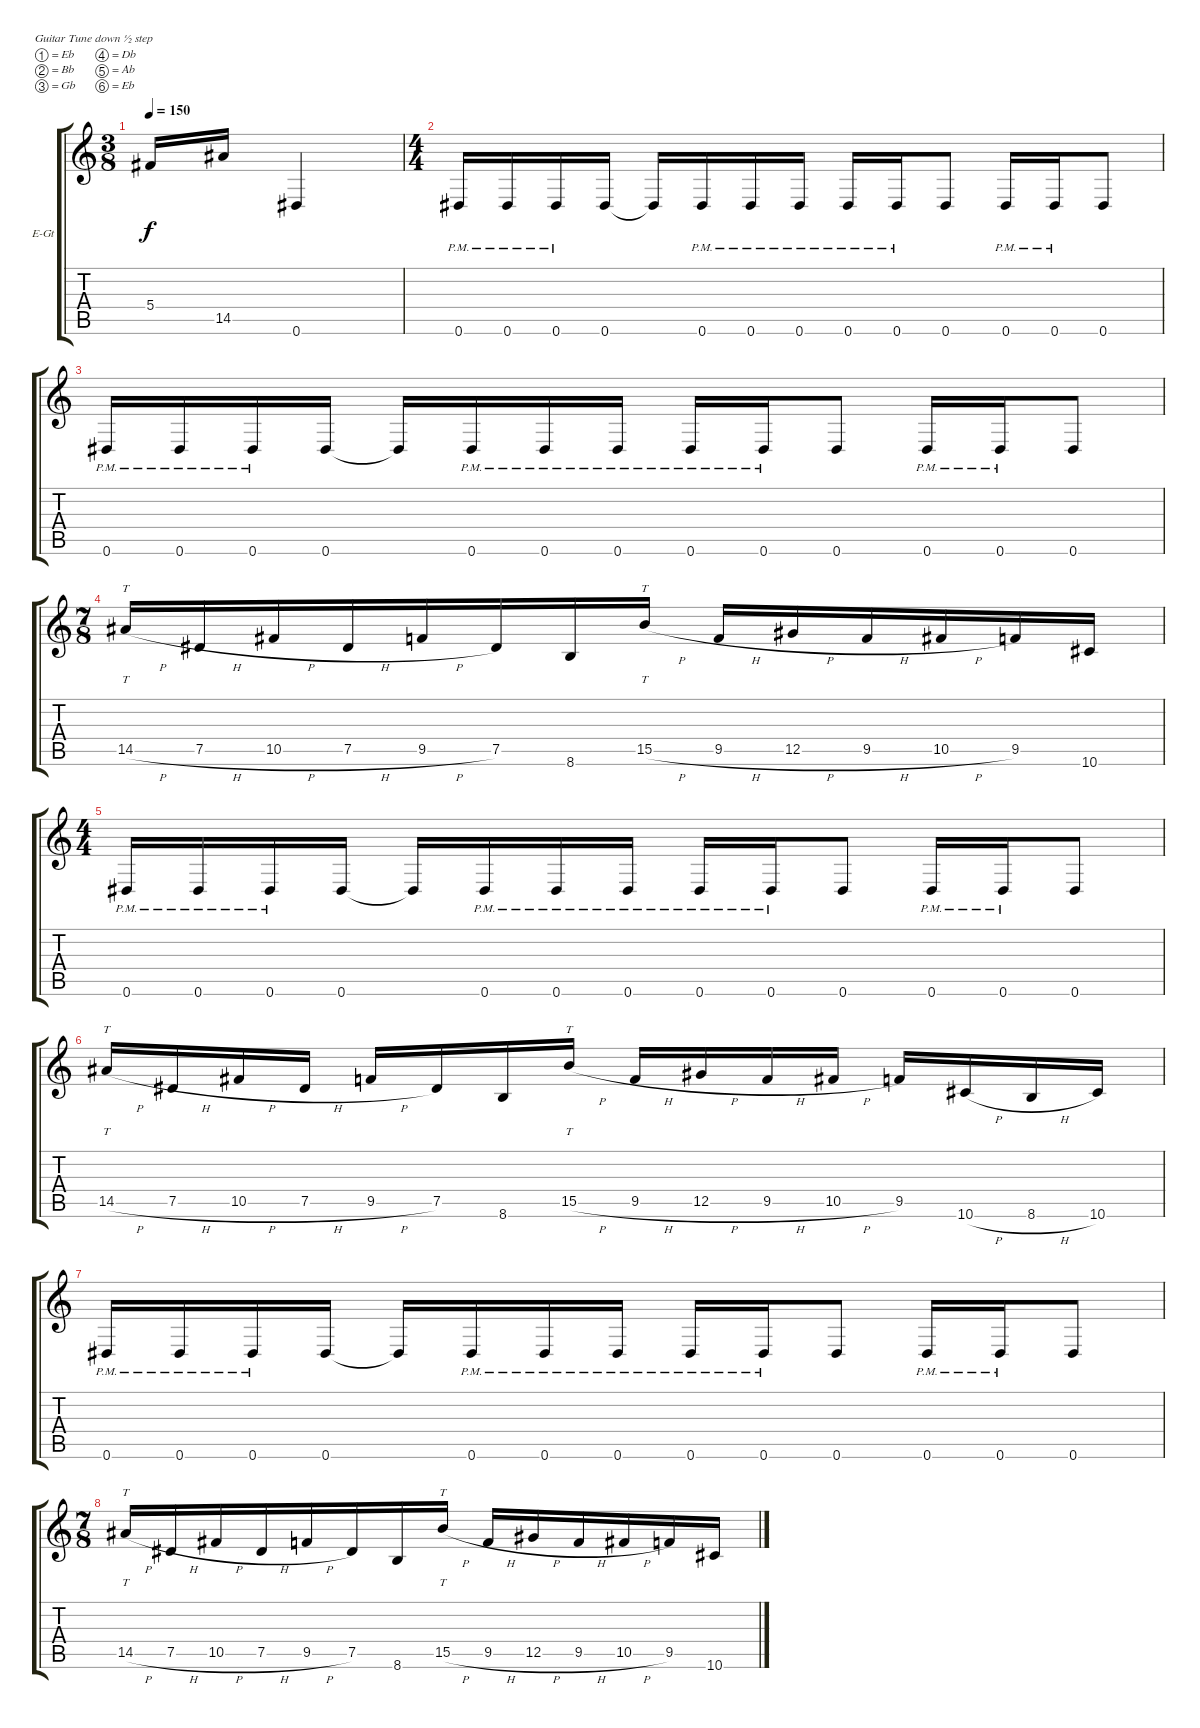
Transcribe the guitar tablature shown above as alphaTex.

\defaultSystemsLayout 4
\bracketExtendMode groupsimilarinstruments
\firstSystemTrackNameOrientation horizontal
\otherSystemsTrackNameOrientation horizontal
\track ("Luke Hoskin" "E-Gt") {instrument distortionguitar}
\staff {score tabs}
\tuning (Eb4 Bb3 Gb3 Db3 Ab2 Eb2)
\ts (3 8)
\tempo 150
\clef g2
\ks c
5.4.16{dy f} 14.5.16 0.6.4 |
\ts (4 4)
0.6{pm}.16 0.6{pm}.16 0.6{pm}.16 0.6.16 0.6{t}.16 0.6{pm}.16 0.6{pm}.16 0.6{pm}.16 0.6{pm}.16 0.6{pm}.16 0.6.8 0.6{pm}.16 0.6{pm}.16 0.6.8 |
0.6{pm}.16 0.6{pm}.16 0.6{pm}.16 0.6.16 0.6{t}.16 0.6{pm}.16 0.6{pm}.16 0.6{pm}.16 0.6{pm}.16 0.6{pm}.16 0.6.8 0.6{pm}.16 0.6{pm}.16 0.6.8 |
\ts (7 8)
14.5{h}.16{tt} 7.5{h}.16 10.5{h}.16 7.5{h}.16 9.5{h}.16 7.5.16 8.6.16 15.5{h}.16{tt} 9.5{h}.16 12.5{h}.16 9.5{h}.16 10.5{h}.16 9.5.16 10.6.16 |
\ts (4 4)
0.6{pm}.16 0.6{pm}.16 0.6{pm}.16 0.6.16 0.6{t}.16 0.6{pm}.16 0.6{pm}.16 0.6{pm}.16 0.6{pm}.16 0.6{pm}.16 0.6.8 0.6{pm}.16 0.6{pm}.16 0.6.8 |
14.5{h}.16{tt} 7.5{h}.16 10.5{h}.16 7.5{h}.16 9.5{h}.16 7.5.16 8.6.16 15.5{h}.16{tt} 9.5{h}.16 12.5{h}.16 9.5{h}.16 10.5{h}.16 9.5.16 10.6{h}.16 8.6{h}.16 10.6.16 |
0.6{pm}.16 0.6{pm}.16 0.6{pm}.16 0.6.16 0.6{t}.16 0.6{pm}.16 0.6{pm}.16 0.6{pm}.16 0.6{pm}.16 0.6{pm}.16 0.6.8 0.6{pm}.16 0.6{pm}.16 0.6.8 |
\ts (7 8)
14.5{h}.16{tt} 7.5{h}.16 10.5{h}.16 7.5{h}.16 9.5{h}.16 7.5.16 8.6.16 15.5{h}.16{tt} 9.5{h}.16 12.5{h}.16 9.5{h}.16 10.5{h}.16 9.5.16 10.6.16
